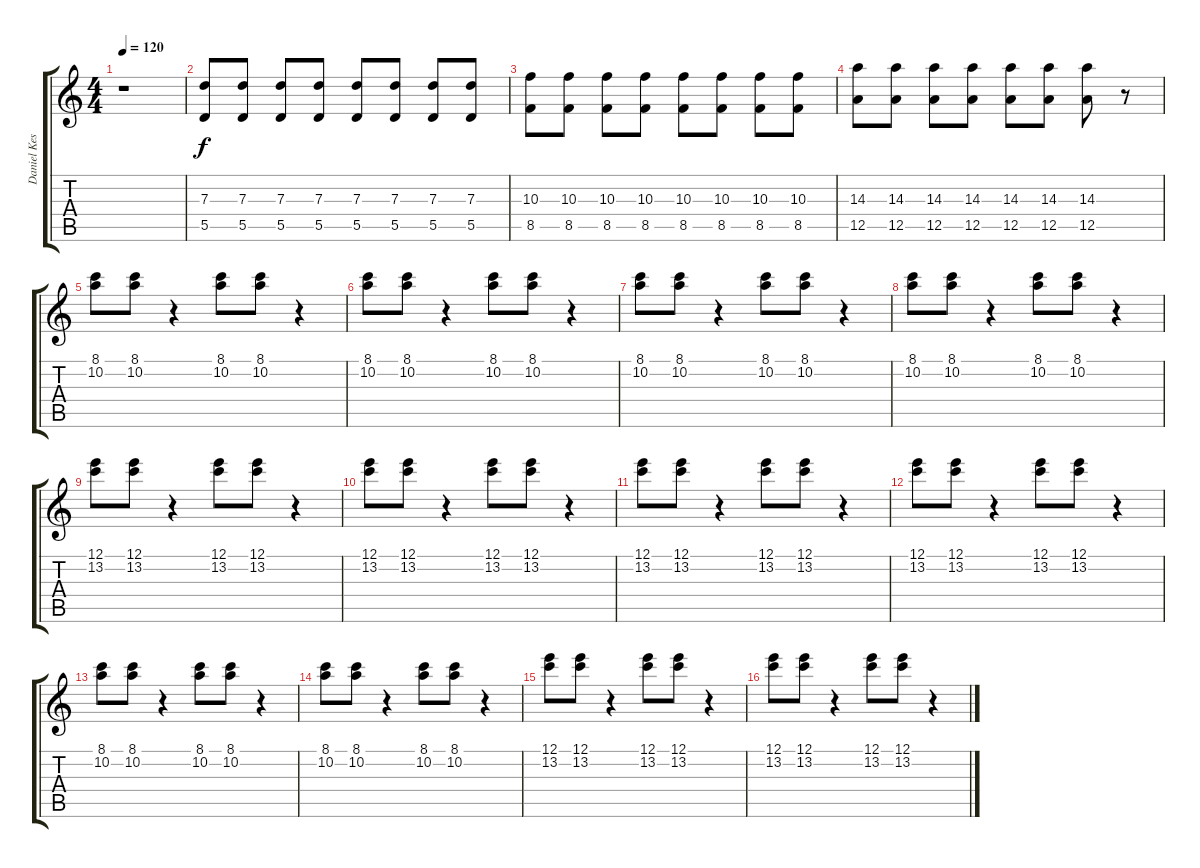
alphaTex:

\track ("Daniel Kessler" "Daniel Kes") {instrument electricguitarclean}
\staff {score tabs}
\tuning (E4 B3 G3 D3 A2 E2) {hide}
\ts (4 4)
\tempo 120
\clef g2
\ks c
r.1{dy f} |
(7.3 5.5).8 (7.3 5.5).8 (7.3 5.5).8 (7.3 5.5).8 (7.3 5.5).8 (7.3 5.5).8 (7.3 5.5).8 (7.3 5.5).8 |
(10.3 8.5).8 (10.3 8.5).8 (10.3 8.5).8 (10.3 8.5).8 (10.3 8.5).8 (10.3 8.5).8 (10.3 8.5).8 (10.3 8.5).8 |
(14.3 12.5).8 (14.3 12.5).8 (14.3 12.5).8 (14.3 12.5).8 (14.3 12.5).8 (14.3 12.5).8 (14.3 12.5).8 r.8 |
(8.1 10.2).8 (8.1 10.2).8 r.4 (8.1 10.2).8 (8.1 10.2).8 r.4 |
(8.1 10.2).8 (8.1 10.2).8 r.4 (8.1 10.2).8 (8.1 10.2).8 r.4 |
(8.1 10.2).8 (8.1 10.2).8 r.4 (8.1 10.2).8 (8.1 10.2).8 r.4 |
(8.1 10.2).8 (8.1 10.2).8 r.4 (8.1 10.2).8 (8.1 10.2).8 r.4 |
(12.1 13.2).8 (12.1 13.2).8 r.4 (12.1 13.2).8 (12.1 13.2).8 r.4 |
(12.1 13.2).8 (12.1 13.2).8 r.4 (12.1 13.2).8 (12.1 13.2).8 r.4 |
(12.1 13.2).8 (12.1 13.2).8 r.4 (12.1 13.2).8 (12.1 13.2).8 r.4 |
(12.1 13.2).8 (12.1 13.2).8 r.4 (12.1 13.2).8 (12.1 13.2).8 r.4 |
(8.1 10.2).8 (8.1 10.2).8 r.4 (8.1 10.2).8 (8.1 10.2).8 r.4 |
(8.1 10.2).8 (8.1 10.2).8 r.4 (8.1 10.2).8 (8.1 10.2).8 r.4 |
(12.1 13.2).8 (12.1 13.2).8 r.4 (12.1 13.2).8 (12.1 13.2).8 r.4 |
(12.1 13.2).8 (12.1 13.2).8 r.4 (12.1 13.2).8 (12.1 13.2).8 r.4
